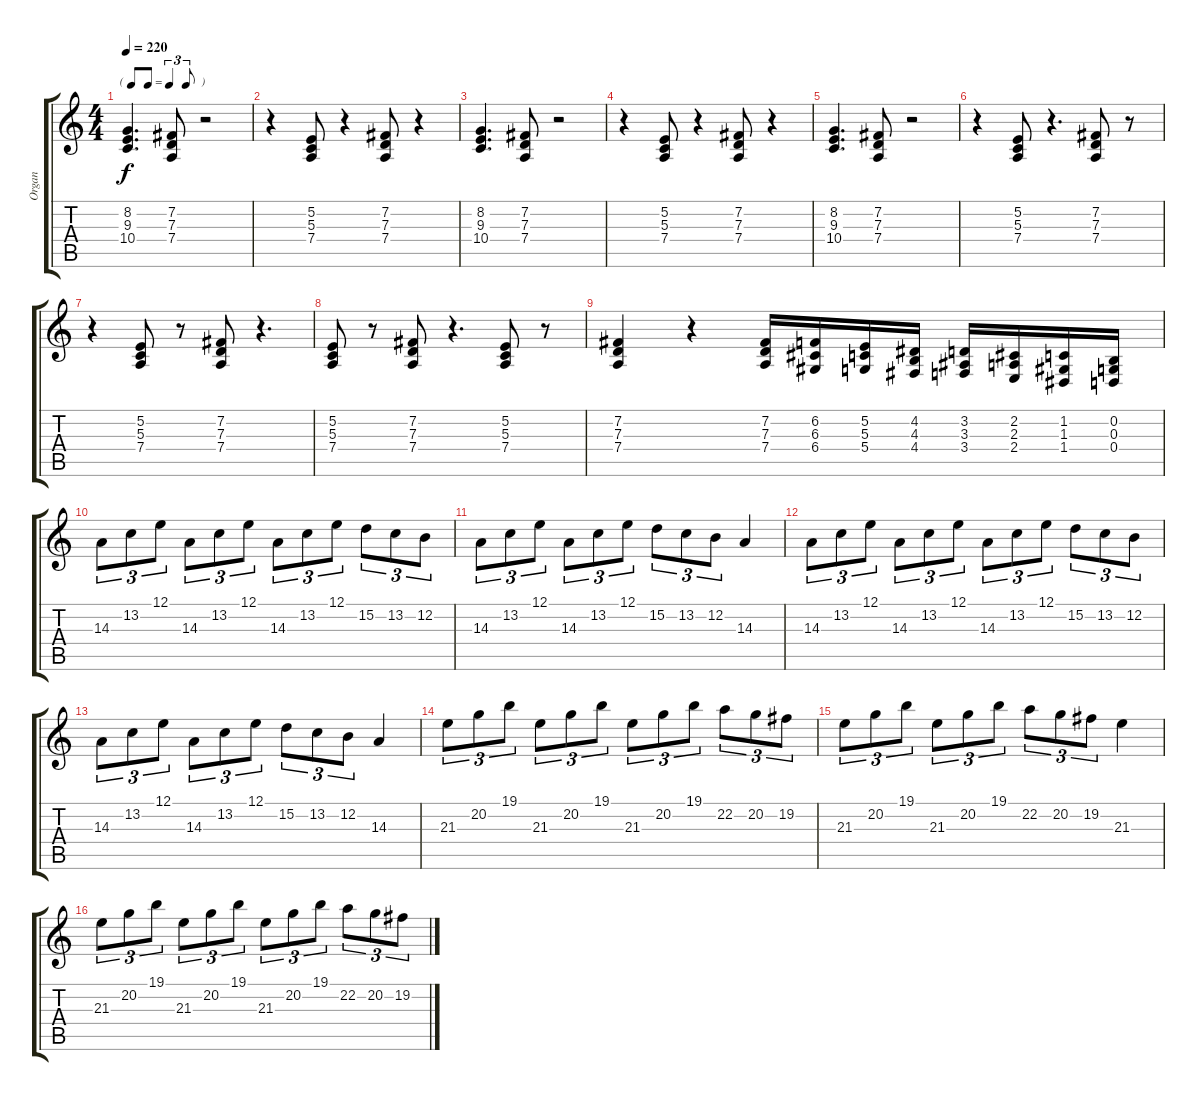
\track ("Organ" "Organ") {instrument rockorgan}
\staff {score tabs}
\tuning (E4 B3 G3 D3 A2 E2) {hide}
\ts (4 4)
\tf triplet8th
\tempo 220
\clef g2
\ks c
(8.2 9.3 10.4).4{d dy f} (7.2 7.3 7.4).8 r.2 |
r.4 (5.2 5.3 7.4).8 r.4 (7.2 7.3 7.4).8 r.4 |
(8.2 9.3 10.4).4{d} (7.2 7.3 7.4).8 r.2 |
r.4 (5.2 5.3 7.4).8 r.4 (7.2 7.3 7.4).8 r.4 |
(8.2 9.3 10.4).4{d} (7.2 7.3 7.4).8 r.2 |
r.4 (5.2 5.3 7.4).8 r.4{d} (7.2 7.3 7.4).8 r.8 |
r.4 (5.2 5.3 7.4).8 r.8 (7.2 7.3 7.4).8 r.4{d} |
(5.2 5.3 7.4).8 r.8 (7.2 7.3 7.4).8 r.4{d} (5.2 5.3 7.4).8 r.8 |
(7.2 7.3 7.4).4 r.4 (7.2 7.3 7.4).16{volume 12} (6.2 6.3 6.4).16 (5.2 5.3 5.4).16 (4.2 4.3 4.4).16 (3.2 3.3 3.4).16 (2.2 2.3 2.4).16 (1.2 1.3 1.4).16 (0.2 0.3 0.4).16 |
14.3.8{tu (3 2) volume 10} 13.2.8{tu (3 2)} 12.1.8{tu (3 2)} 14.3.8{tu (3 2)} 13.2.8{tu (3 2)} 12.1.8{tu (3 2)} 14.3.8{tu (3 2)} 13.2.8{tu (3 2)} 12.1.8{tu (3 2)} 15.2.8{tu (3 2)} 13.2.8{tu (3 2)} 12.2.8{tu (3 2)} |
14.3.8{tu (3 2)} 13.2.8{tu (3 2)} 12.1.8{tu (3 2)} 14.3.8{tu (3 2)} 13.2.8{tu (3 2)} 12.1.8{tu (3 2)} 15.2.8{tu (3 2)} 13.2.8{tu (3 2)} 12.2.8{tu (3 2)} 14.3.4 |
14.3.8{tu (3 2) volume 11} 13.2.8{tu (3 2)} 12.1.8{tu (3 2)} 14.3.8{tu (3 2)} 13.2.8{tu (3 2)} 12.1.8{tu (3 2)} 14.3.8{tu (3 2)} 13.2.8{tu (3 2)} 12.1.8{tu (3 2)} 15.2.8{tu (3 2)} 13.2.8{tu (3 2)} 12.2.8{tu (3 2)} |
14.3.8{tu (3 2)} 13.2.8{tu (3 2)} 12.1.8{tu (3 2)} 14.3.8{tu (3 2)} 13.2.8{tu (3 2)} 12.1.8{tu (3 2)} 15.2.8{tu (3 2)} 13.2.8{tu (3 2)} 12.2.8{tu (3 2)} 14.3.4 |
21.3.8{tu (3 2)} 20.2.8{tu (3 2)} 19.1.8{tu (3 2)} 21.3.8{tu (3 2)} 20.2.8{tu (3 2)} 19.1.8{tu (3 2)} 21.3.8{tu (3 2)} 20.2.8{tu (3 2)} 19.1.8{tu (3 2)} 22.2.8{tu (3 2)} 20.2.8{tu (3 2)} 19.2.8{tu (3 2)} |
21.3.8{tu (3 2)} 20.2.8{tu (3 2)} 19.1.8{tu (3 2)} 21.3.8{tu (3 2)} 20.2.8{tu (3 2)} 19.1.8{tu (3 2)} 22.2.8{tu (3 2)} 20.2.8{tu (3 2)} 19.2.8{tu (3 2)} 21.3.4 |
21.3.8{tu (3 2)} 20.2.8{tu (3 2)} 19.1.8{tu (3 2)} 21.3.8{tu (3 2)} 20.2.8{tu (3 2)} 19.1.8{tu (3 2)} 21.3.8{tu (3 2)} 20.2.8{tu (3 2)} 19.1.8{tu (3 2)} 22.2.8{tu (3 2)} 20.2.8{tu (3 2)} 19.2.8{tu (3 2)}
